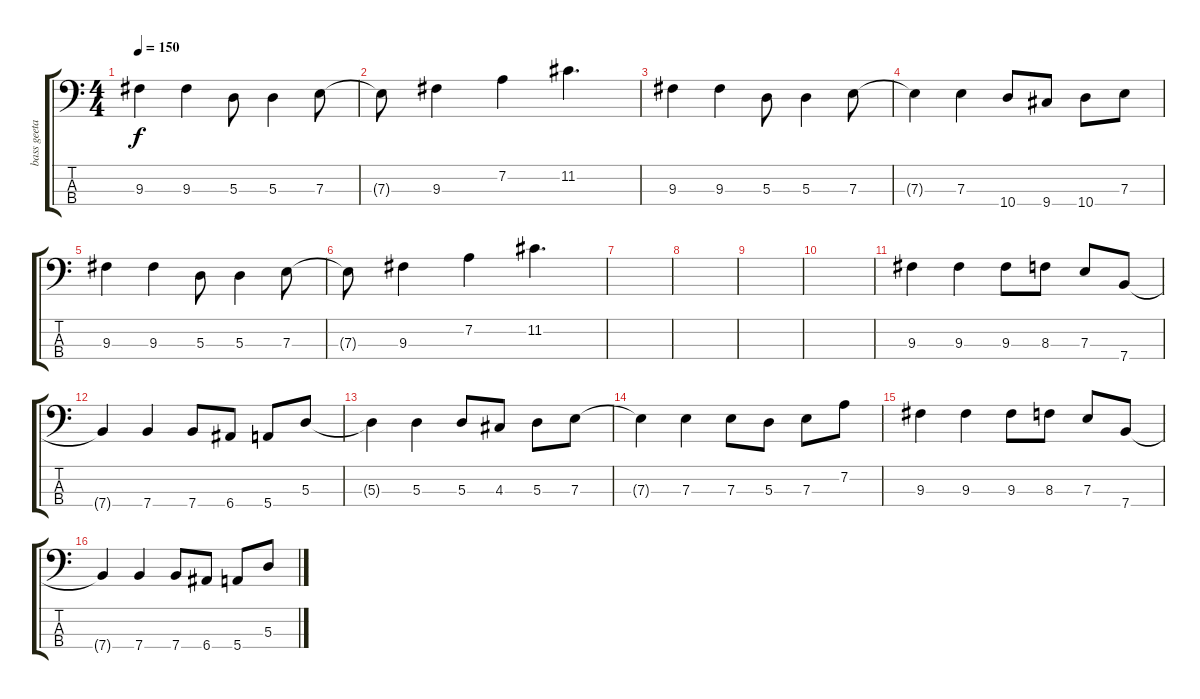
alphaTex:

\track ("bass geetar" "bass geeta") {instrument electricbasspick}
\staff {score tabs}
\tuning (G2 D2 A1 E1) {hide}
\ts (4 4)
\tempo 150
\clef f4
\ks c
9.3.4{dy f} 9.3.4 5.3.8 5.3.4 7.3.8 |
7.3{t}.8 9.3.4 7.2.4 11.2.4{d} |
9.3.4 9.3.4 5.3.8 5.3.4 7.3.8 |
7.3{t}.4 7.3.4 10.4.8 9.4.8 10.4.8 7.3.8 |
9.3.4 9.3.4 5.3.8 5.3.4 7.3.8 |
7.3{t}.8 9.3.4 7.2.4 11.2.4{d} |
|
|
|
|
9.3.4 9.3.4 9.3.8 8.3.8 7.3.8 7.4.8 |
7.4{t}.4 7.4.4 7.4.8 6.4.8 5.4.8 5.3.8 |
5.3{t}.4 5.3.4 5.3.8 4.3.8 5.3.8 7.3.8 |
7.3{t}.4 7.3.4 7.3.8 5.3.8 7.3.8 7.2.8 |
9.3.4 9.3.4 9.3.8 8.3.8 7.3.8 7.4.8 |
7.4{t}.4 7.4.4 7.4.8 6.4.8 5.4.8 5.3.8
